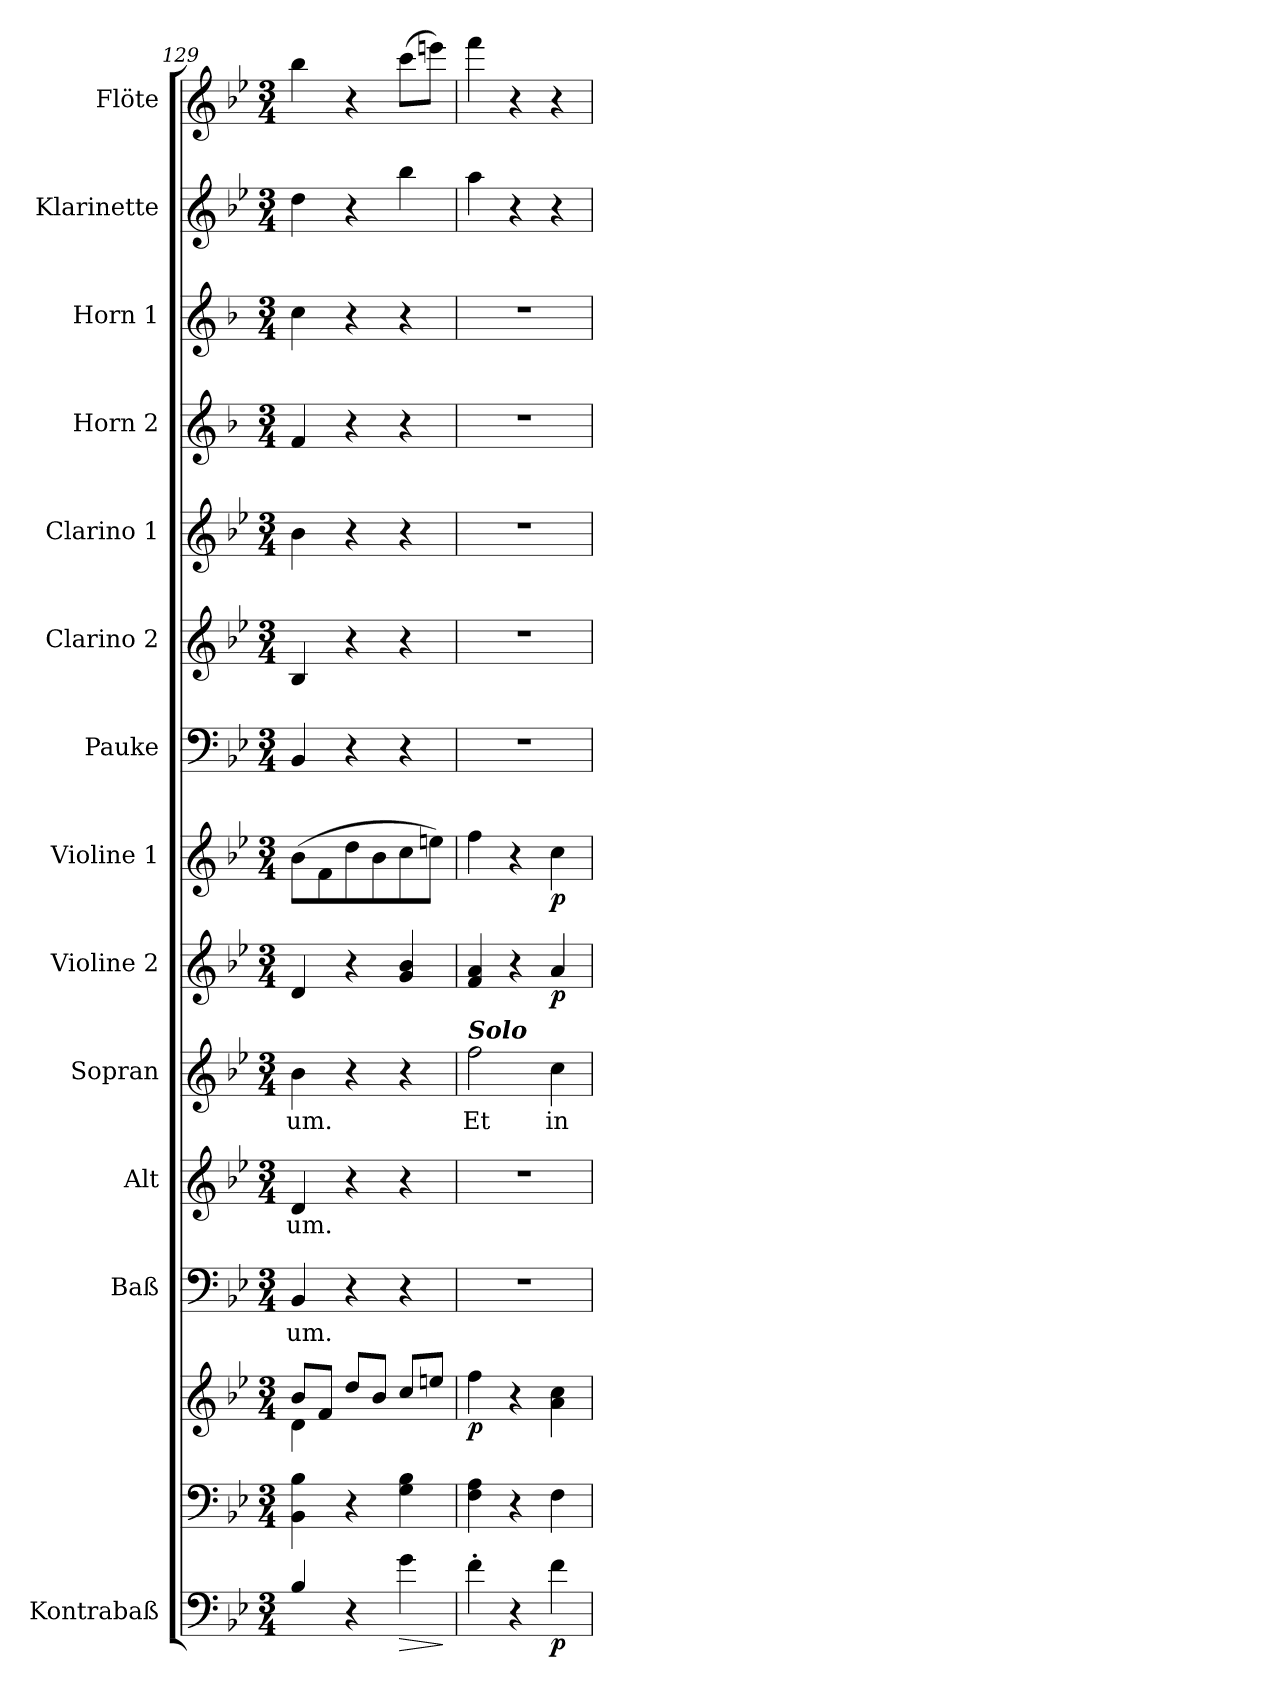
**kern	**dynam	**kern	**kern	**dynam	**kern	**text	**kern	**text	**kern	**text	**kern	**dynam	**kern	**dynam	**kern	**kern	**kern	**kern	**kern	**kern	**kern
*part14	*part14	*part13	*part13	*part13	*part12	*part12	*part11	*part11	*part10	*part10	*part9	*part9	*part8	*part8	*part7	*part6	*part5	*part4	*part3	*part2	*part1
*staff15	*staff15	*staff14	*staff13	*staff13/14	*staff12	*staff12	*staff11	*staff11	*staff10	*staff10	*staff9	*staff9	*staff8	*staff8	*staff7	*staff6	*staff5	*staff4	*staff3	*staff2	*staff1
*I"Kontrabaß	*	*	*	*	*I"Baß	*	*I"Alt	*	*I"Sopran	*	*I"Violine 2	*	*I"Violine 1	*	*I"Pauke	*I"Clarino 2	*I"Clarino 1	*I"Horn 2	*I"Horn 1	*I"Klarinette	*I"Flöte
*I'Kb	*	*	*	*	*I'Baß	*	*I'Alt	*	*I'Sop	*	*I'Vln. 2	*	*I'Vln. 1	*	*I'Pk.	*	*	*I'Hrn. 2	*I'Hrn. 1	*	*I'Fl.
*clefF4	*	*clefF4	*clefG2	*	*clefF4	*	*clefG2	*	*clefG2	*	*clefG2	*	*clefG2	*	*clefF4	*clefG2	*clefG2	*clefG2	*clefG2	*clefG2	*clefG2
*ITrd7c12	*	*	*	*	*	*	*	*	*	*	*	*	*	*	*	*ITrd7c12	*ITrd7c12	*ITrd4c7	*ITrd4c7	*	*
*k[b-e-]	*	*k[b-e-]	*k[b-e-]	*	*k[b-e-]	*	*k[b-e-]	*	*k[b-e-]	*	*k[b-e-]	*	*k[b-e-]	*	*k[b-e-]	*k[b-e-]	*k[b-e-]	*k[b-e-]	*k[b-e-]	*k[b-e-]	*k[b-e-]
*B-:	*	*B-:	*B-:	*	*B-:	*	*B-:	*	*B-:	*	*B-:	*	*B-:	*	*B-:	*B-:	*B-:	*B-:	*B-:	*B-:	*B-:
*M3/4	*	*M3/4	*M3/4	*	*M3/4	*	*M3/4	*	*M3/4	*	*M3/4	*	*M3/4	*	*M3/4	*M3/4	*M3/4	*M3/4	*M3/4	*M3/4	*M3/4
=129	=129	=129	=129	=129	=129	=129	=129	=129	=129	=129	=129	=129	=129	=129	=129	=129	=129	=129	=129	=129	=129
*	*	*	*^	*	*	*	*	*	*	*	*	*	*	*	*	*	*	*	*	*	*
!	!	!	!	!	!	!	!LO:LY:b	!	!LO:LY:b	!	!LO:LY:b	!	!	!	!	!	!	!	!	!	!	!
4BB-/	.	4BB-\ 4B-\	8b-/L	4d\	.	4BB-/	-um.	4d/	-um.	4b-\	-um.	4d/	.	(>8b-\L	.	4BB-/	4BB-/	4B-\	4B-/	4f\	4dd\	4bb-\
.	.	.	8f/J	.	.	.	.	.	.	.	.	.	.	8f\	.	.	.	.	.	.	.	.
4r	.	4r	8dd/L	2ryy	.	4r	.	4r	.	4r	.	4r	.	8dd\	.	4r	4r	4r	4r	4r	4r	4r
.	.	.	8b-/J	.	.	.	.	.	.	.	.	.	.	8b-\	.	.	.	.	.	.	.	.
!	!LO:HP:b	!	!	!	!	!	!	!	!	!	!	!	!	!	!	!	!	!	!	!	!	!
4G\	>	4G\ 4B-\	8cc/L	.	.	4r	.	4r	.	4r	.	4g/ 4b-/	.	8cc\	.	4r	4r	4r	4r	4r	4bb-\	(>8ccc\L
.	.	.	8een/J	.	.	.	.	.	.	.	.	.	.	8een\J)	.	.	.	.	.	.	.	8eeen\J)
*	*	*	*v	*v	*	*	*	*	*	*	*	*	*	*	*	*	*	*	*	*	*	*
.	]	.	.	.	.	.	.	.	.	.	.	.	.	.	.	.	.	.	.	.	.
=130	=130	=130	=130	=130	=130	=130	=130	=130	=130	=130	=130	=130	=130	=130	=130	=130	=130	=130	=130	=130	=130
!	!	!	!	!	!	!	!	!	!LO:TX:a:Bi:t=Solo	!	!	!	!	!	!	!	!	!	!	!	!
!	!	!	!	!LO:DY:b	!	!	!	!	!	!LO:LY:b	!	!	!	!	!	!	!	!	!	!	!
4F'>\	.	4F\ 4A\	4ff\	p	2.r	.	2.r	.	2ff\	Et	4f/ 4a/	.	4ff\	.	2.r	2.r	2.r	2.r	2.r	4aa\	4fff\
4r	.	4r	4r	.	.	.	.	.	.	.	4r	.	4r	.	.	.	.	.	.	4r	4r
!	!LO:DY:b	!	!	!	!	!	!	!	!	!LO:LY:b	!	!LO:DY:b	!	!LO:DY:b	!	!	!	!	!	!	!
4F\	p	4F\	4a\ 4cc\	.	.	.	.	.	4cc\	in	4a/	p	4cc\	p	.	.	.	.	.	4r	4r
=	=	=	=	=	=	=	=	=	=	=	=	=	=	=	=	=	=	=	=	=	=
*-	*-	*-	*-	*-	*-	*-	*-	*-	*-	*-	*-	*-	*-	*-	*-	*-	*-	*-	*-	*-	*-
